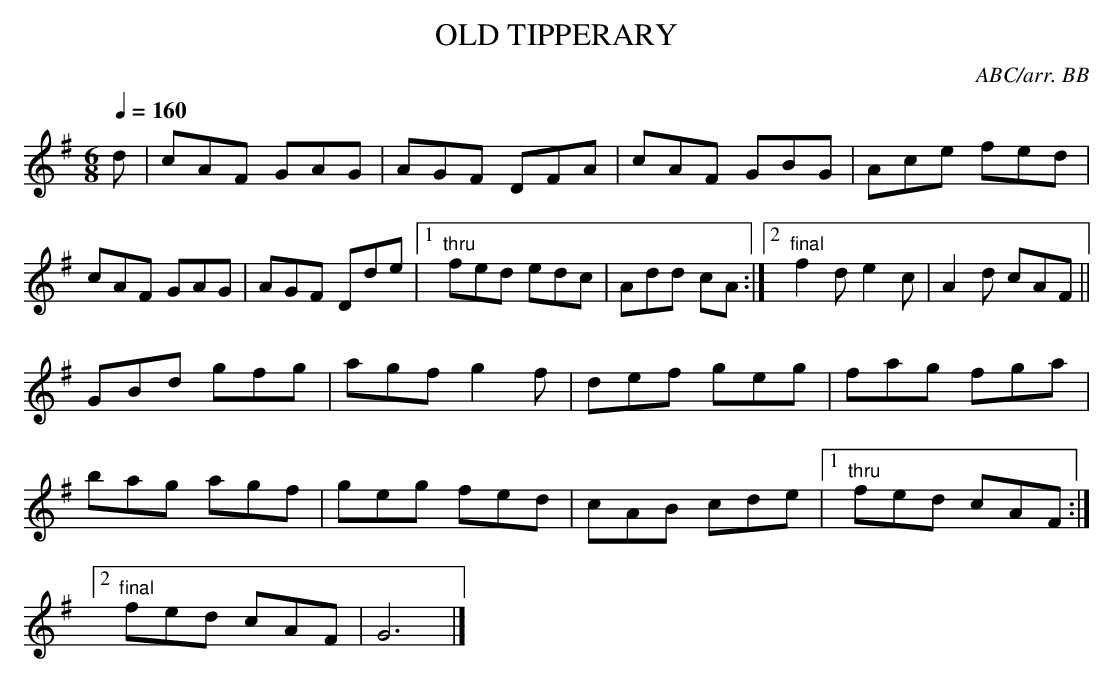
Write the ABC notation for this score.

X:1
T:OLD TIPPERARY
C:ABC/arr. BB
Q:1/4=160
L:1/8
M:6/8
K:G
d|cAF GAG|AGF DFA|cAF GBG|Ace fed|
cAF GAG|AGF Dde|1 "thru" fed edc|Add cA:|\
[2 "final" f2d e2c|A2d cAF||
GBd gfg|agf g2f|def geg|fag fga|
bag agf|geg fed|cAB cde|1 "thru" fed cAF:|
[2 "final" fed cAF|G6|]
